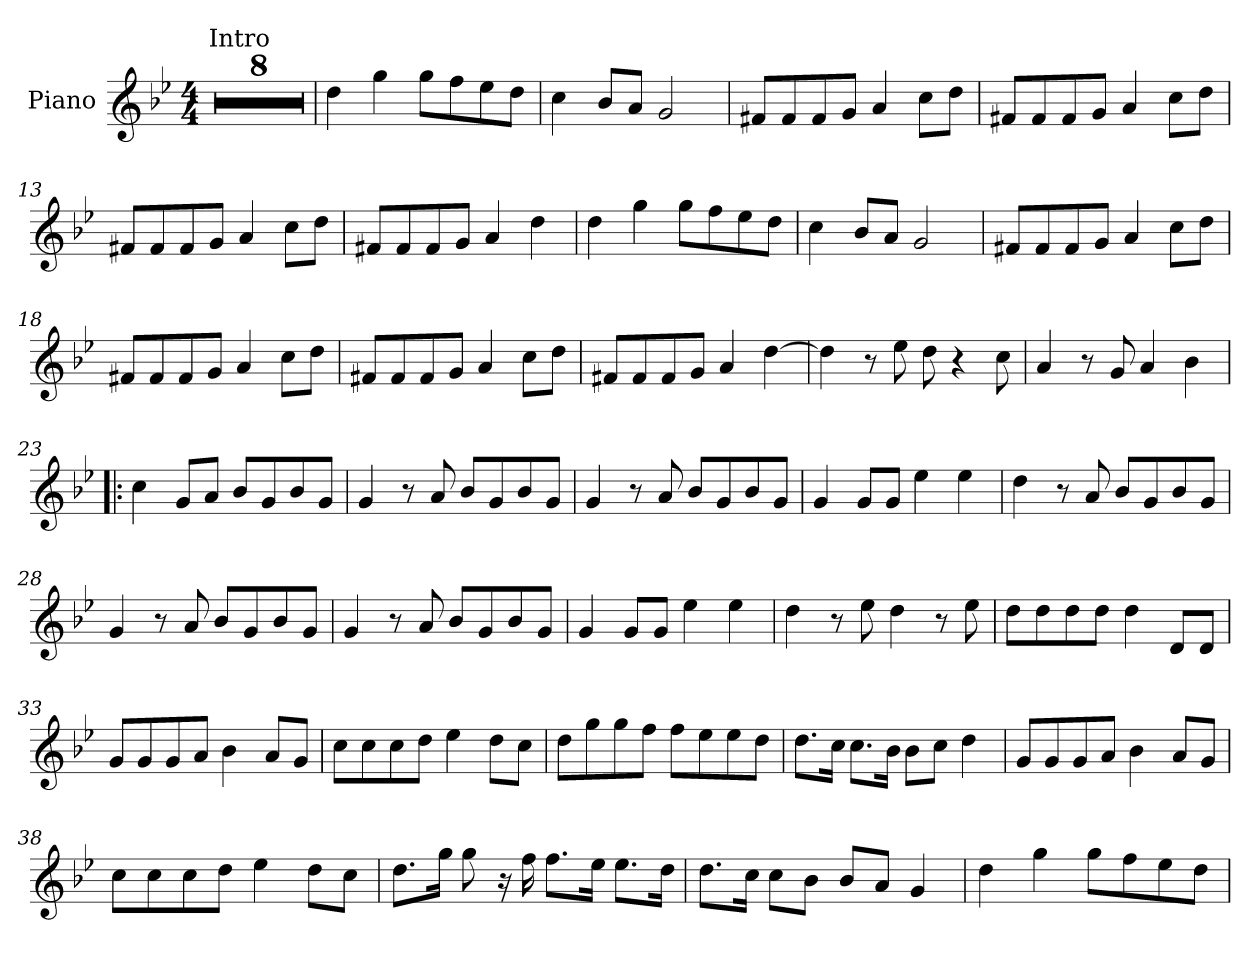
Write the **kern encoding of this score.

**kern
*part1
*staff1
*I"Piano
*I'Pno.
*clefG2
*k[b-e-]
*M4/4
*MM140
=1
!LO:TX:a:t=Intro
1r
=2
1r
=3
1r
=4
1r
=5
1r
=6
1r
=7
1r
=8
1r
=9
4dd\
4gg\
8gg\L
8ff\
8ee-\
8dd\J
=10
4cc\
8b-/L
8a/J
2g/
=11
8f#X/L
8f#/
8f#/
8g/J
4a/
8cc\L
8dd\J
!!LO:LB:g=z
=12
8f#X/L
8f#/
8f#/
8g/J
4a/
8cc\L
8dd\J
=13
8f#X/L
8f#/
8f#/
8g/J
4a/
8cc\L
8dd\J
=14
8f#X/L
8f#/
8f#/
8g/J
4a/
4dd\
=15
4dd\
4gg\
8gg\L
8ff\
8ee-\
8dd\J
=16
4cc\
8b-/L
8a/J
2g/
=17
8f#X/L
8f#/
8f#/
8g/J
4a/
8cc\L
8dd\J
!!LO:LB:g=z
=18
8f#X/L
8f#/
8f#/
8g/J
4a/
8cc\L
8dd\J
=19
8f#X/L
8f#/
8f#/
8g/J
4a/
8cc\L
8dd\J
=20
8f#X/L
8f#/
8f#/
8g/J
4a/
[4dd\
=21
4dd\]
8r
8ee-\
8dd\
4r
8cc\
=22
4a/
8r
8g/
4a/
4b-\
=23!|:
4cc\
8g/L
8a/J
8b-/L
8g/
8b-/
8g/J
!!LO:LB:g=z
=24
4g/
8r
8a/
8b-/L
8g/
8b-/
8g/J
=25
4g/
8r
8a/
8b-/L
8g/
8b-/
8g/J
=26
4g/
8g/L
8g/J
4ee-\
4ee-\
=27
4dd\
8r
8a/
8b-/L
8g/
8b-/
8g/J
=28
4g/
8r
8a/
8b-/L
8g/
8b-/
8g/J
=29
4g/
8r
8a/
8b-/L
8g/
8b-/
8g/J
!!LO:LB:g=z
=30
4g/
8g/L
8g/J
4ee-\
4ee-\
=31
4dd\
8r
8ee-\
4dd\
8r
8ee-\
=32
8dd\L
8dd\
8dd\
8dd\J
4dd\
8d/L
8d/J
=33
8g/L
8g/
8g/
8a/J
4b-\
8a/L
8g/J
=34
8cc\L
8cc\
8cc\
8dd\J
4ee-\
8dd\L
8cc\J
=35
8dd\L
8gg\
8gg\
8ff\J
8ff\L
8ee-\
8ee-\
8dd\J
!!LO:LB:g=z
=36
8.dd\L
16cc\Jk
8.cc\L
16b-\Jk
8b-\L
8cc\J
4dd\
=37
8g/L
8g/
8g/
8a/J
4b-\
8a/L
8g/J
=38
8cc\L
8cc\
8cc\
8dd\J
4ee-\
8dd\L
8cc\J
=39
8.dd\L
16gg\Jk
8gg\
16r
16ff\
8.ff\L
16ee-\Jk
8.ee-\L
16dd\Jk
=40
8.dd\L
16cc\Jk
8cc\L
8b-\J
8b-/L
8a/J
4g/
!!LO:LB:g=z
=41
4dd\
4gg\
8gg\L
8ff\
8ee-\
8dd\J
=
*-
